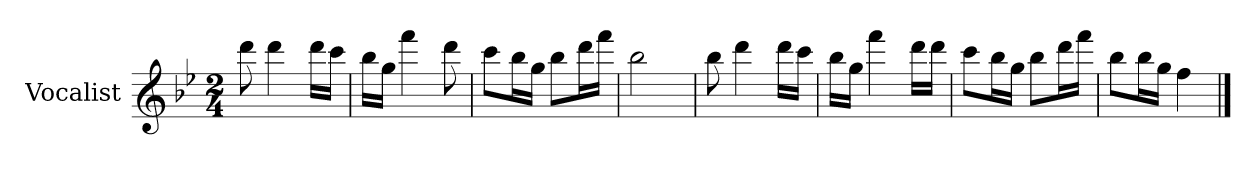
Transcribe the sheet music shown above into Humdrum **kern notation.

**kern
*part1
*staff1
*I"Vocalist
*k[b-e-]
*B-:
*M2/4
=
8ddd
4ddd
16dddLL
16cccJJ
=1
16bb-LL
16ggJJ
4fff
8ddd
=2
8cccL
16bb-L
16ggJJ
8bb-L
16dddL
16fffJJ
=3
2bb-
=4
8bb-
4ddd
16dddLL
16cccJJ
=5
16bb-LL
16ggJJ
4fff
16dddLL
16dddJJ
=6
8cccL
16bb-L
16ggJJ
8bb-L
16dddL
16fffJJ
=7
8bb-L
16bb-L
16ggJJ
4ff
==
*-
